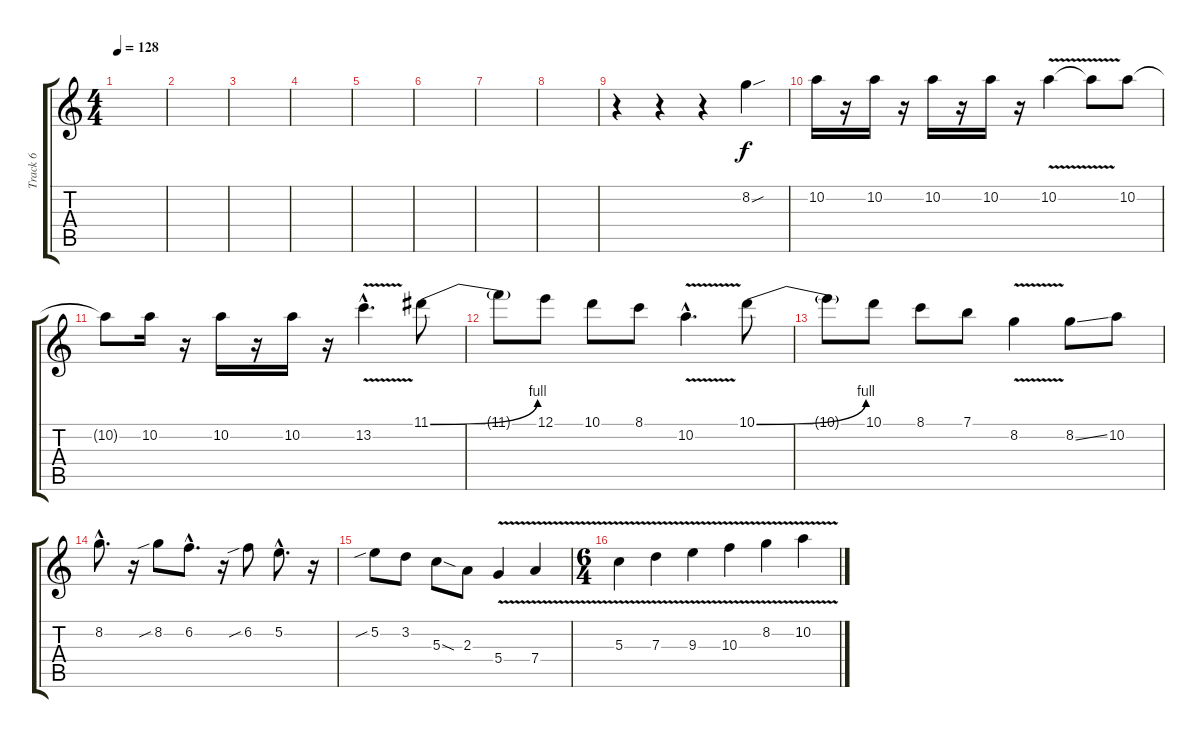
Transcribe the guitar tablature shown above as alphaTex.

\track ("Track 6" "Track 6") {instrument distortionguitar}
\staff {score tabs}
\tuning (E4 B3 G3 D3 A2 E2) {hide}
\ts (4 4)
\tempo 128
\clef g2
\ks c
|
|
|
|
|
|
|
|
r.4 r.4 r.4 8.2{sou}.4 |
10.2.16 r.16 10.2.16 r.16 10.2.16 r.16 10.2.16 r.16 10.2{v}.4 10.2{t}.8 10.2.8 |
10.2{t}.8 10.2.16 r.16 10.2.16 r.16 10.2.16 r.16 13.2{v hac}.4{d} 11.1{be (bend 0 0 60 4)}.8 |
11.1{t}.8 12.1.8 10.1.8 8.1.8 10.2{v hac}.4{d} 10.1{be (bend 0 0 60 4)}.8 |
10.1{t}.8 10.1.8 8.1.8 7.1.8 8.2{v}.4 8.2{ss}.8 10.2.8 |
8.2{hac}.8{d} r.16 8.2{sib}.8 6.2{hac}.8{d} r.16 6.2{sib}.8 5.2{hac}.8{d} r.16 |
5.2{sib}.8 3.2.8 5.3{sod}.8 2.3.8 5.4{v}.4 7.4{v}.4 |
\ts (6 4)
5.3{v}.4 7.3{v}.4 9.3{v}.4 10.3{v}.4 8.2{v}.4 10.2{v}.4
